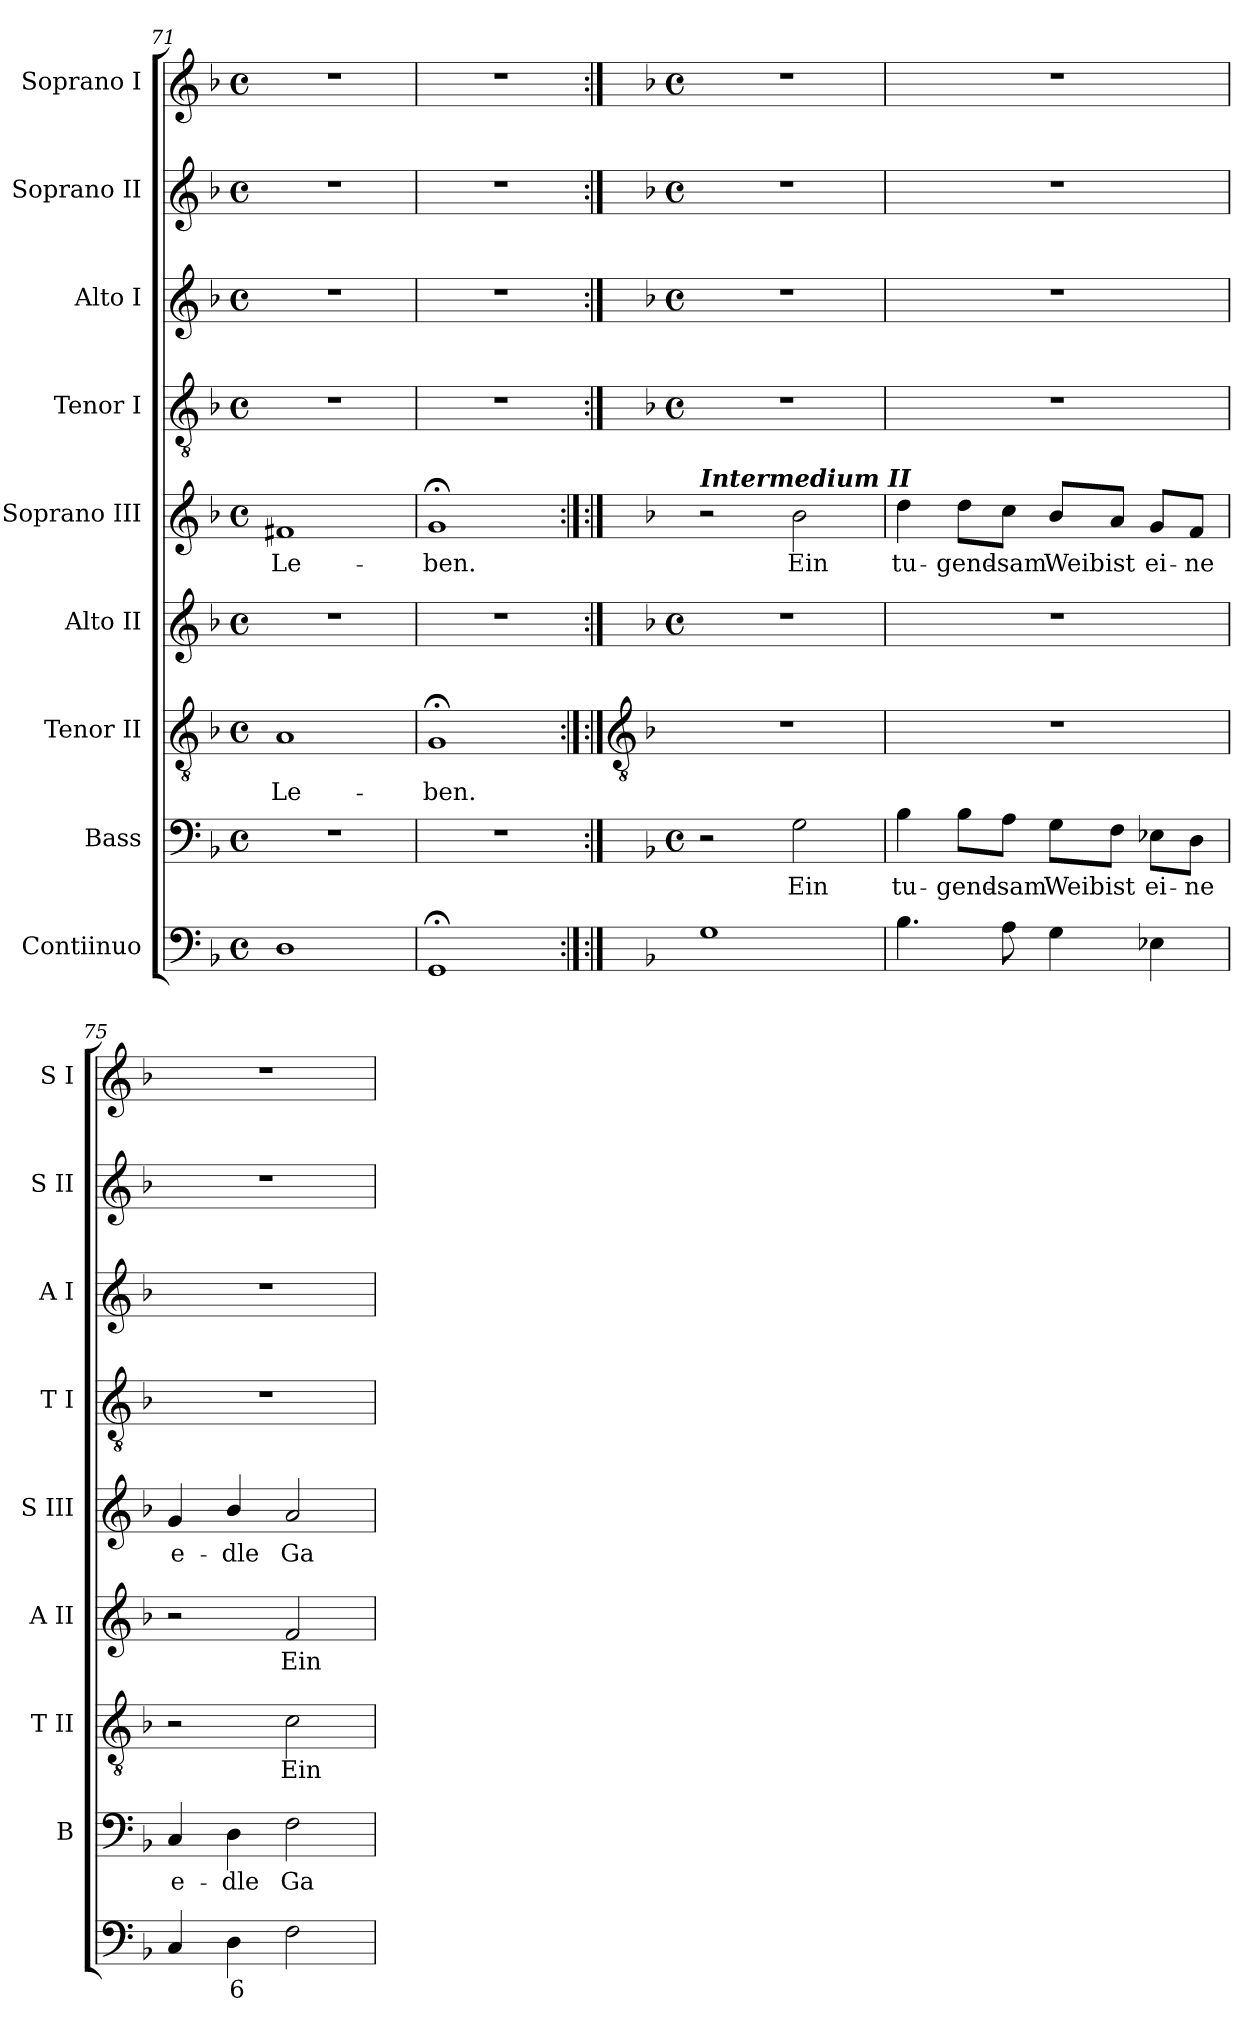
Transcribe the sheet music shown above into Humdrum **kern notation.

**kern	**text	**kern	**text	**kern	**text	**kern	**text	**kern	**text	**kern	**kern	**kern	**kern
*part9	*part9	*part8	*part8	*part7	*part7	*part6	*part6	*part5	*part5	*part4	*part3	*part2	*part1
*staff9	*staff9	*staff8	*staff8	*staff7	*staff7	*staff6	*staff6	*staff5	*staff5	*staff4	*staff3	*staff2	*staff1
*I"Contiinuo	*	*I"Bass	*	*I"Tenor II	*	*I"Alto II	*	*I"Soprano III	*	*I"Tenor I	*I"Alto I	*I"Soprano II	*I"Soprano I
*	*	*I'B	*	*I'T II	*	*I'A II	*	*I'S III	*	*I'T I	*I'A I	*I'S II	*I'S I
*clefF4	*	*clefF4	*	*clefGv2	*	*clefG2	*	*clefG2	*	*clefGv2	*clefG2	*clefG2	*clefG2
*k[b-]	*	*k[b-]	*	*k[b-]	*	*k[b-]	*	*k[b-]	*	*k[b-]	*k[b-]	*k[b-]	*k[b-]
*F:	*	*F:	*	*F:	*	*F:	*	*F:	*	*F:	*F:	*F:	*F:
*M4/4	*	*M4/4	*	*M4/4	*	*M4/4	*	*M4/4	*	*M4/4	*M4/4	*M4/4	*M4/4
*met(c)	*	*met(c)	*	*met(c)	*	*met(c)	*	*met(c)	*	*met(c)	*met(c)	*met(c)	*met(c)
=71	=71	=71	=71	=71	=71	=71	=71	=71	=71	=71	=71	=71	=71
!	!	!	!	!	!LO:LY:b	!	!	!	!LO:LY:b	!	!	!	!
1D	.	1r	.	1A	Le-	1r	.	1f#X	Le-	1r	1r	1r	1r
=72	=72	=72	=72	=72	=72	=72	=72	=72	=72	=72	=72	=72	=72
!	!	!	!	!	!LO:LY:b	!	!	!	!LO:LY:b	!	!	!	!
1GG;<	.	1r	.	1G;<	-ben.	1r	.	1g;<	-ben.	1r	1r	1r	1r
!!LO:LB:g=z
=73:|!	=73	=73	=73	=73:|!	=73	=73	=73	=73:|!	=73	=73	=73	=73	=73
*	*	*	*	*clefGv2	*	*	*	*	*	*	*	*	*
*	*	*k[b-]	*	*	*	*k[b-]	*	*	*	*	*	*	*
*	*	*F:	*	*	*	*F:	*	*	*	*	*	*	*
*	*	*M4/4	*	*	*	*M4/4	*	*	*	*M4/4	*M4/4	*M4/4	*M4/4
*	*	*met(c)	*	*	*	*met(c)	*	*	*	*met(c)	*met(c)	*met(c)	*met(c)
!	!	!	!	!	!	!	!	!LO:TX:a:Bi:t=Intermedium II	!	!	!	!	!
1G	.	2r	.	1r	.	1r	.	2r	.	1r	1r	1r	1r
!	!	!	!LO:LY:b	!	!	!	!	!	!LO:LY:b	!	!	!	!
.	.	2G	Ein	.	.	.	.	2b-	Ein	.	.	.	.
=74	=74	=74	=74	=74	=74	=74	=74	=74	=74	=74	=74	=74	=74
!	!	!	!LO:LY:b	!	!	!	!	!	!LO:LY:b	!	!	!	!
4.B-	.	4B-	tu-	1r	.	1r	.	4dd	tu-	1r	1r	1r	1r
!	!	!	!LO:LY:b	!	!	!	!	!	!LO:LY:b	!	!	!	!
.	.	8B-\L	-gend-	.	.	.	.	8dd\L	-gend-	.	.	.	.
!	!	!	!LO:LY:b	!	!	!	!	!	!LO:LY:b	!	!	!	!
8A	.	8A\J	-sam	.	.	.	.	8cc\J	-sam	.	.	.	.
!	!	!	!LO:LY:b	!	!	!	!	!	!LO:LY:b	!	!	!	!
4G	.	8G\L	Weib	.	.	.	.	8b-/L	Weib	.	.	.	.
!	!	!	!LO:LY:b	!	!	!	!	!	!LO:LY:b	!	!	!	!
.	.	8F\J	ist	.	.	.	.	8a/J	ist	.	.	.	.
!	!	!	!LO:LY:b	!	!	!	!	!	!LO:LY:b	!	!	!	!
4E-X	.	8E-X\L	ei-	.	.	.	.	8g/L	ei-	.	.	.	.
!	!	!	!LO:LY:b	!	!	!	!	!	!LO:LY:b	!	!	!	!
.	.	8D\J	-ne	.	.	.	.	8f/J	-ne	.	.	.	.
=75	=75	=75	=75	=75	=75	=75	=75	=75	=75	=75	=75	=75	=75
!	!	!	!LO:LY:b	!	!	!	!	!	!LO:LY:b	!	!	!	!
4C	.	4C	e-	2r	.	2r	.	4g	e-	1r	1r	1r	1r
!	!LO:LY:b	!	!LO:LY:b	!	!	!	!	!	!LO:LY:b	!	!	!	!
4D	6	4D	-dle	.	.	.	.	4b-/	-dle	.	.	.	.
!	!	!	!LO:LY:b	!	!LO:LY:b	!	!LO:LY:b	!	!LO:LY:b	!	!	!	!
2F	.	2F	Ga-	2c	Ein	2f	Ein	2a	Ga-	.	.	.	.
=	=	=	=	=	=	=	=	=	=	=	=	=	=
*-	*-	*-	*-	*-	*-	*-	*-	*-	*-	*-	*-	*-	*-
